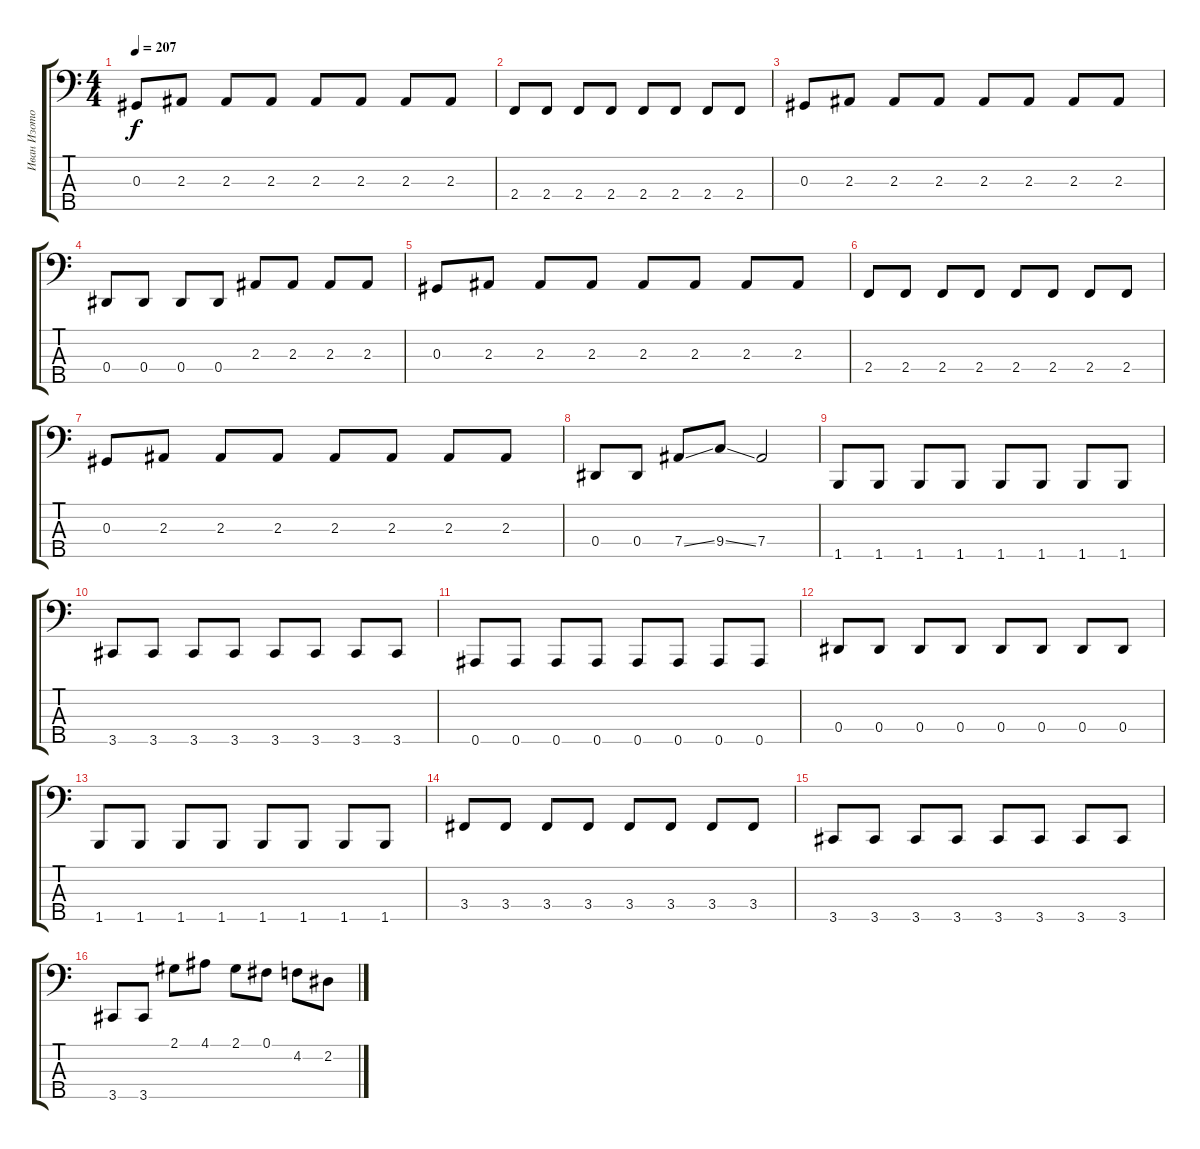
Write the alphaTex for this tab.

\track ("Иван Изотов" "Иван Изото") {instrument electricbasspick}
\staff {score tabs}
\tuning (Gb2 Db2 Ab1 Eb1 Bb0) {hide}
\ts (4 4)
\tempo 207
\clef f4
\ks c
0.3.8{dy f} 2.3.8 2.3.8 2.3.8 2.3.8 2.3.8 2.3.8 2.3.8 |
2.4.8 2.4.8 2.4.8 2.4.8 2.4.8 2.4.8 2.4.8 2.4.8 |
0.3.8 2.3.8 2.3.8 2.3.8 2.3.8 2.3.8 2.3.8 2.3.8 |
0.4.8 0.4.8 0.4.8 0.4.8 2.3.8 2.3.8 2.3.8 2.3.8 |
0.3.8 2.3.8 2.3.8 2.3.8 2.3.8 2.3.8 2.3.8 2.3.8 |
2.4.8 2.4.8 2.4.8 2.4.8 2.4.8 2.4.8 2.4.8 2.4.8 |
0.3.8 2.3.8 2.3.8 2.3.8 2.3.8 2.3.8 2.3.8 2.3.8 |
0.4.8 0.4.8 7.4{ss}.8 9.4{ss}.8 7.4.2 |
1.5.8 1.5.8 1.5.8 1.5.8 1.5.8 1.5.8 1.5.8 1.5.8 |
3.5.8 3.5.8 3.5.8 3.5.8 3.5.8 3.5.8 3.5.8 3.5.8 |
0.5.8 0.5.8 0.5.8 0.5.8 0.5.8 0.5.8 0.5.8 0.5.8 |
0.4.8 0.4.8 0.4.8 0.4.8 0.4.8 0.4.8 0.4.8 0.4.8 |
1.5.8 1.5.8 1.5.8 1.5.8 1.5.8 1.5.8 1.5.8 1.5.8 |
3.4.8 3.4.8 3.4.8 3.4.8 3.4.8 3.4.8 3.4.8 3.4.8 |
3.5.8 3.5.8 3.5.8 3.5.8 3.5.8 3.5.8 3.5.8 3.5.8 |
3.5.8 3.5.8 2.1.8 4.1.8 2.1.8 0.1.8 4.2.8 2.2.8
